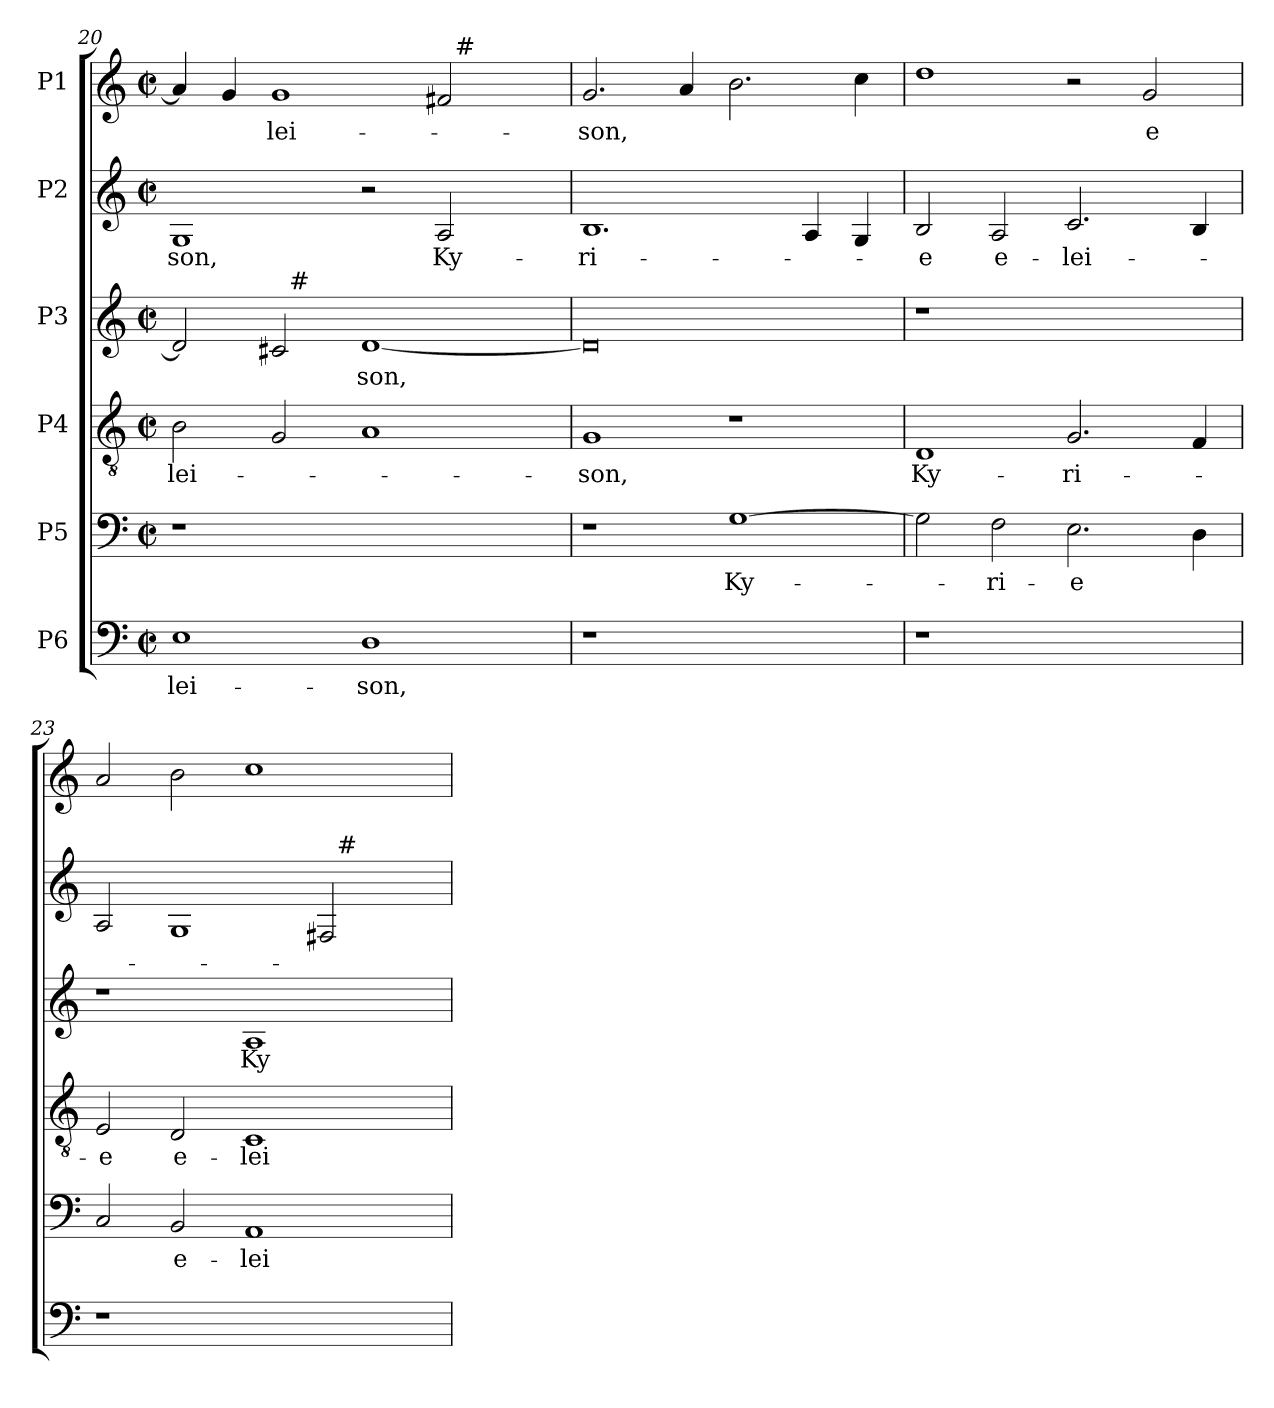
**kern	**text	**kern	**text	**kern	**text	**kern	**text	**kern	**text	**kern	**text
*part6	*part6	*part5	*part5	*part4	*part4	*part3	*part3	*part2	*part2	*part1	*part1
*staff6	*staff6	*staff5	*staff5	*staff4	*staff4	*staff3	*staff3	*staff2	*staff2	*staff1	*staff1
*I"P6	*	*I"P5	*	*I"P4	*	*I"P3	*	*I"P2	*	*I"P1	*
!!LO:LB:g=z
*clefF4	*	*clefF4	*	*clefGv2	*	*clefG2	*	*clefG2	*	*clefG2	*
*	*	*	*	*ITrd7c12	*	*	*	*	*	*	*
*k[]	*	*k[]	*	*k[]	*	*k[]	*	*k[]	*	*k[]	*
*C:	*	*C:	*	*C:	*	*C:	*	*C:	*	*C:	*
*M2/2	*	*M2/2	*	*M2/2	*	*M2/2	*	*M2/2	*	*M2/2	*
*met(c|)	*	*met(c|)	*	*met(c|)	*	*met(c|)	*	*met(c|)	*	*met(c|)	*
=20	=20	=20	=20	=20	=20	=20	=20	=20	=20	=20	=20
!	!LO:LY:b:color=#000000	!LO:N:vis=1	!	!	!	!	!	!	!	!	!
!	!	!	!	!	!LO:LY:b:color=#000000	!	!	!	!	!	!
!	!	!	!	!	!	!	!	!	!LO:LY:b:color=#000000	!	!
*	*	*	*	*	*	*^	*	*	*	*^	*
1Ei	-lei-	1r	.	2BBi\	-lei-	2di/]	2ryy	.	1Gi	-son,	4ai/]	1ryy	.
.	.	.	.	.	.	.	.	.	.	.	4gi/	.	.
!	!	!	!	!	!	!	!	!	!	!	!	!	!LO:LY:b:color=#000000
.	.	.	.	2GGi/	.	2c#i/	32ryy	.	.	.	1gi	.	-lei-
.	.	.	.	.	.	.	256ryy	.	.	.	.	.	.
!	!	!	!	!	!	!	!LO:TX:a:t=#	!	!	!	!	!	!
.	.	.	.	.	.	.	1ryy	.	.	.	.	.	.
!	!LO:LY:b:color=#000000	!	!	!	!	!	!	!	!	!	!	!	!
!	!	!	!	!	!	!	!	!LO:LY:b:color=#000000	!	!	!	!	!
1Di	-son,	1ryy	.	1AAi	.	[1di	.	-son,	2r	.	.	2ryy	.
!	!	!	!	!	!	!	!	!	!	!LO:LY:b:color=#000000	!	!	!
.	.	.	.	.	.	.	.	.	2Ai/	Ky-	2f#i/	32ryy	.
.	.	.	.	.	.	.	.	.	.	.	.	256ryy	.
!	!	!	!	!	!	!	!	!	!	!	!	!LO:TX:a:t=#	!
.	.	.	.	.	.	.	4ryy	.	.	.	.	4ryy	.
.	.	.	.	.	.	.	8ryy	.	.	.	.	8ryy	.
.	.	.	.	.	.	.	16ryy	.	.	.	.	16ryy	.
.	.	.	.	.	.	.	64..ryy	.	.	.	.	64..ryy	.
=21	=21	=21	=21	=21	=21	=21	=21	=21	=21	=21	=21	=21	=21
!LO:N:vis=1	!	!	!	!	!	!	!	!	!	!	!	!	!
*	*	*	*	*	*	*v	*v	*	*	*	*v	*v	*
*	*	*	*	*	*	*^	*	*	*	*^	*
!	!	!	!	!	!LO:LY:b:color=#000000	!	!	!	!	!	!	!	!
*	*	*	*	*	*	*v	*v	*	*	*	*v	*v	*
*	*	*	*	*	*	*^	*	*	*	*^	*
!	!	!	!	!	!	!	!	!	!	!LO:LY:b:color=#000000	!	!	!
*	*	*	*	*	*	*v	*v	*	*	*	*v	*v	*
*	*	*	*	*	*	*^	*	*	*	*^	*
!	!	!	!	!	!	!	!	!	!	!	!	!	!LO:LY:b:color=#000000
*	*	*	*	*	*	*v	*v	*	*	*	*v	*v	*
1r	.	1r	.	1GGi	-son,	0di]	.	1.Bi	-ri-	2.gi/	-son,
.	.	.	.	.	.	.	.	.	.	4ai/	.
!	!	!	!LO:LY:b:color=#000000	!	!	!	!	!	!	!	!
1ryy	.	[1Gi	Ky-	1r	.	.	.	.	.	2.bi\	.
.	.	.	.	.	.	.	.	4Ai/	.	.	.
.	.	.	.	.	.	.	.	4Gi/	.	4cci\	.
=22	=22	=22	=22	=22	=22	=22	=22	=22	=22	=22	=22
!LO:N:vis=1	!	!	!	!	!	!	!	!	!	!	!
!	!	!	!	!	!LO:LY:b:color=#000000	!LO:N:vis=1	!	!	!	!	!
!	!	!	!	!	!	!	!	!	!LO:LY:b:color=#000000	!	!
1r	.	2Gi\]	.	1DDi	Ky-	1r	.	2Bi/	-e	1ddi	.
!	!	!	!LO:LY:b:color=#000000	!	!	!	!	!	!	!	!
!	!	!	!	!	!	!	!	!	!LO:LY:b:color=#000000	!	!
.	.	2Fi\	-ri-	.	.	.	.	2Ai/	e-	.	.
!	!	!	!LO:LY:b:color=#000000	!	!	!	!	!	!	!	!
!	!	!	!	!	!LO:LY:b:color=#000000	!	!	!	!	!	!
!	!	!	!	!	!	!	!	!	!LO:LY:b:color=#000000	!	!
1ryy	.	2.Ei\	-e	2.GGi/	-ri-	1ryy	.	2.ci/	-lei-	2r	.
!	!	!	!	!	!	!	!	!	!	!	!LO:LY:b:color=#000000
.	.	.	.	.	.	.	.	.	.	2gi/	e
.	.	4Di\	.	4FFi/	.	.	.	4Bi/	.	.	.
=23	=23	=23	=23	=23	=23	=23	=23	=23	=23	=23	=23
!LO:N:vis=1	!	!	!	!	!	!	!	!	!	!	!
!	!	!	!	!	!LO:LY:b:color=#000000	!	!	!	!	!	!
*	*	*	*	*	*	*	*	*^	*	*	*
1r	.	2Ci/	.	2EEi/	-e	1r	.	2Ai/	1ryy	.	2ai/	.
!	!	!	!LO:LY:b:color=#000000	!	!	!	!	!	!	!	!	!
!	!	!	!	!	!LO:LY:b:color=#000000	!	!	!	!	!	!	!
.	.	2BBi/	e-	2DDi/	e-	.	.	1Gi	.	.	2bi\	.
!	!	!	!LO:LY:b:color=#000000	!	!	!	!	!	!	!	!	!
!	!	!	!	!	!LO:LY:b:color=#000000	!	!	!	!	!	!	!
!	!	!	!	!	!	!	!LO:LY:b:color=#000000	!	!	!	!	!
1ryy	.	1AAi	-lei-	1CCi	-lei-	1Ai	Ky-	.	2ryy	.	1cci	.
.	.	.	.	.	.	.	.	2F#i/	32ryy	.	.	.
.	.	.	.	.	.	.	.	.	256ryy	.	.	.
!	!	!	!	!	!	!	!	!	!LO:TX:a:t=#	!	!	!
.	.	.	.	.	.	.	.	.	4ryy	.	.	.
.	.	.	.	.	.	.	.	.	8ryy	.	.	.
.	.	.	.	.	.	.	.	.	16ryy	.	.	.
.	.	.	.	.	.	.	.	.	64..ryy	.	.	.
*	*	*	*	*	*	*	*	*v	*v	*	*	*
=	=	=	=	=	=	=	=	=	=	=	=
*-	*-	*-	*-	*-	*-	*-	*-	*-	*-	*-	*-
